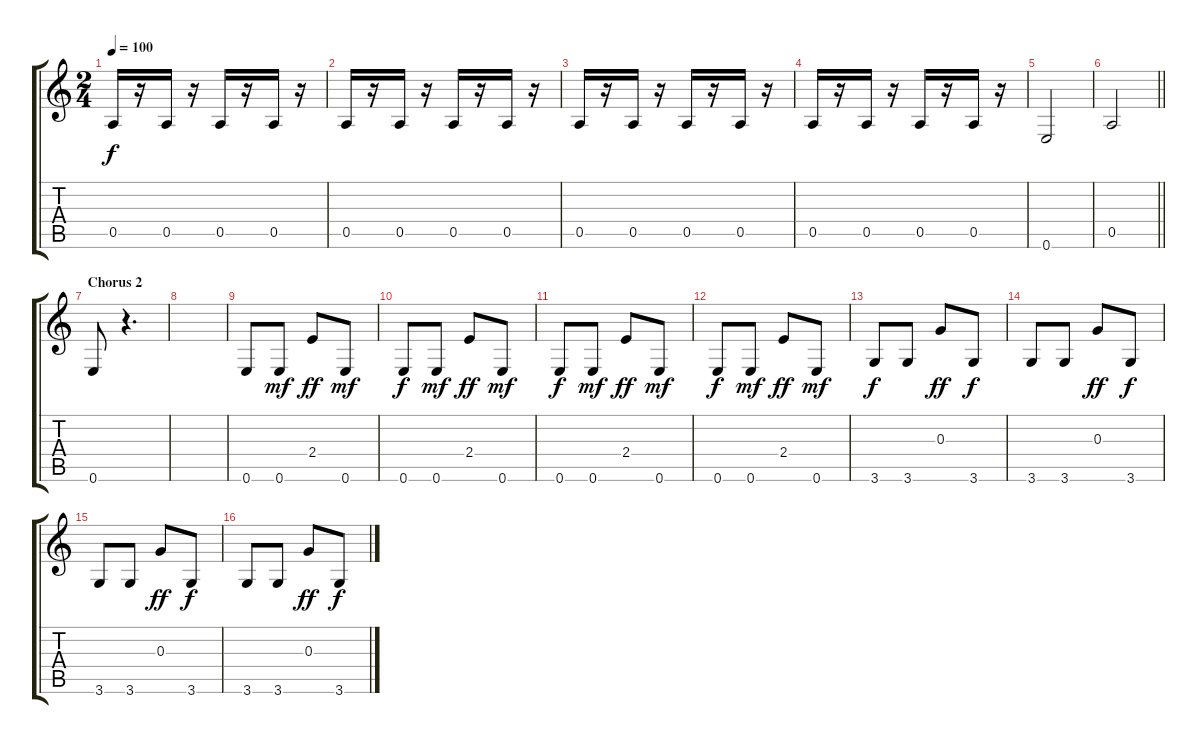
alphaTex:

\track "" {instrument electricbasspick}
\staff {score tabs}
\tuning (E4 B3 G3 D3 A2 E2) {hide}
\ts (2 4)
\tempo 100
\clef g2
\ks c
0.5.16{dy f} r.16 0.5.16 r.16 0.5.16 r.16 0.5.16 r.16 |
0.5.16 r.16 0.5.16 r.16 0.5.16 r.16 0.5.16 r.16 |
0.5.16 r.16 0.5.16 r.16 0.5.16 r.16 0.5.16 r.16 |
0.5.16 r.16 0.5.16 r.16 0.5.16 r.16 0.5.16 r.16 |
0.6.2 |
\barLineRight lightlight
0.5.2 |
\section ("" "Chorus 2")
0.6.8 r.4{d} |
|
0.6.8 0.6.8{dy mf} 2.4.8{dy ff} 0.6.8{dy mf} |
0.6.8{dy f} 0.6.8{dy mf} 2.4.8{dy ff} 0.6.8{dy mf} |
0.6.8{dy f} 0.6.8{dy mf} 2.4.8{dy ff} 0.6.8{dy mf} |
0.6.8{dy f} 0.6.8{dy mf} 2.4.8{dy ff} 0.6.8{dy mf} |
3.6.8{dy f} 3.6.8 0.3.8{dy ff} 3.6.8{dy f} |
3.6.8 3.6.8 0.3.8{dy ff} 3.6.8{dy f} |
3.6.8 3.6.8 0.3.8{dy ff} 3.6.8{dy f} |
3.6.8 3.6.8 0.3.8{dy ff} 3.6.8{dy f}
